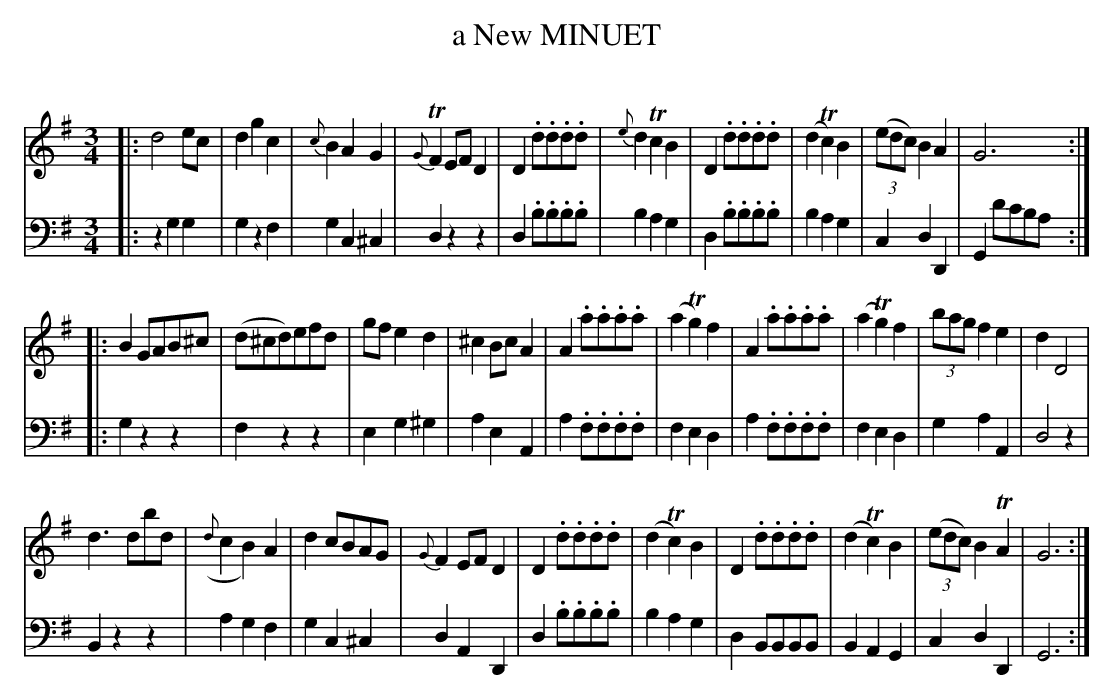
X:1
T: a New MINUET
C:
M: 3/4
L: 1/8
K: G
V: 1 staves=2
|:\
d4ec | d2g2c2 |\
{c}B2A2G2 | {G}TF2EFD2 |\
D2.d.d.d.d | {e}d2Tc2B2 |\
D2.d.d.d.d | (d2Tc2)B2 |\
(3(edc) B2A2 | G6 :|
|:\
B2GAB^c | (d^cd)efd |\
gfe2d2 | ^c2BcA2 |\
A2.a.a.a.a | (a2Tg2)f2 |\
A2.a.a.a.a | (a2Tg2)f2 |\
(3bag f2e2 | d2D4 |
d3dbd | ({d}c2B2)A2 |\
d2cBAG | {G}F2EFD2 |\
D2.d.d.d.d | (d2Tc2)B2 |\
D2.d.d.d.d | (d2Tc2)B2 |\
(3(edc) B2TA2 | G6 :|
V: 2 clef=bass middle=d
|:\
z2g2g2 | g2z2f2 | g2c2^c2 | d2z2z2 | d2.b.b.b.b | b2a2g2 | d2.b.b.b.b |
b2a2g2 | c2d2D2 | G2d'c'ba :||: g2z2z2 | f2z2z2 | e2g2^g2 |
a2e2A2 | a2.f.f.f.f | f2e2d2 | a2.f.f.f.f | f2e2d2 | g2a2A2 | d4z2 |
B2z2z2 | a2g2f2 | g2c2^c2 | d2A2D2 | d2.b.b.b.b | b2a2g2 |
d2BBBB | B2A2G2 | c2d2D2 | G6 :|
